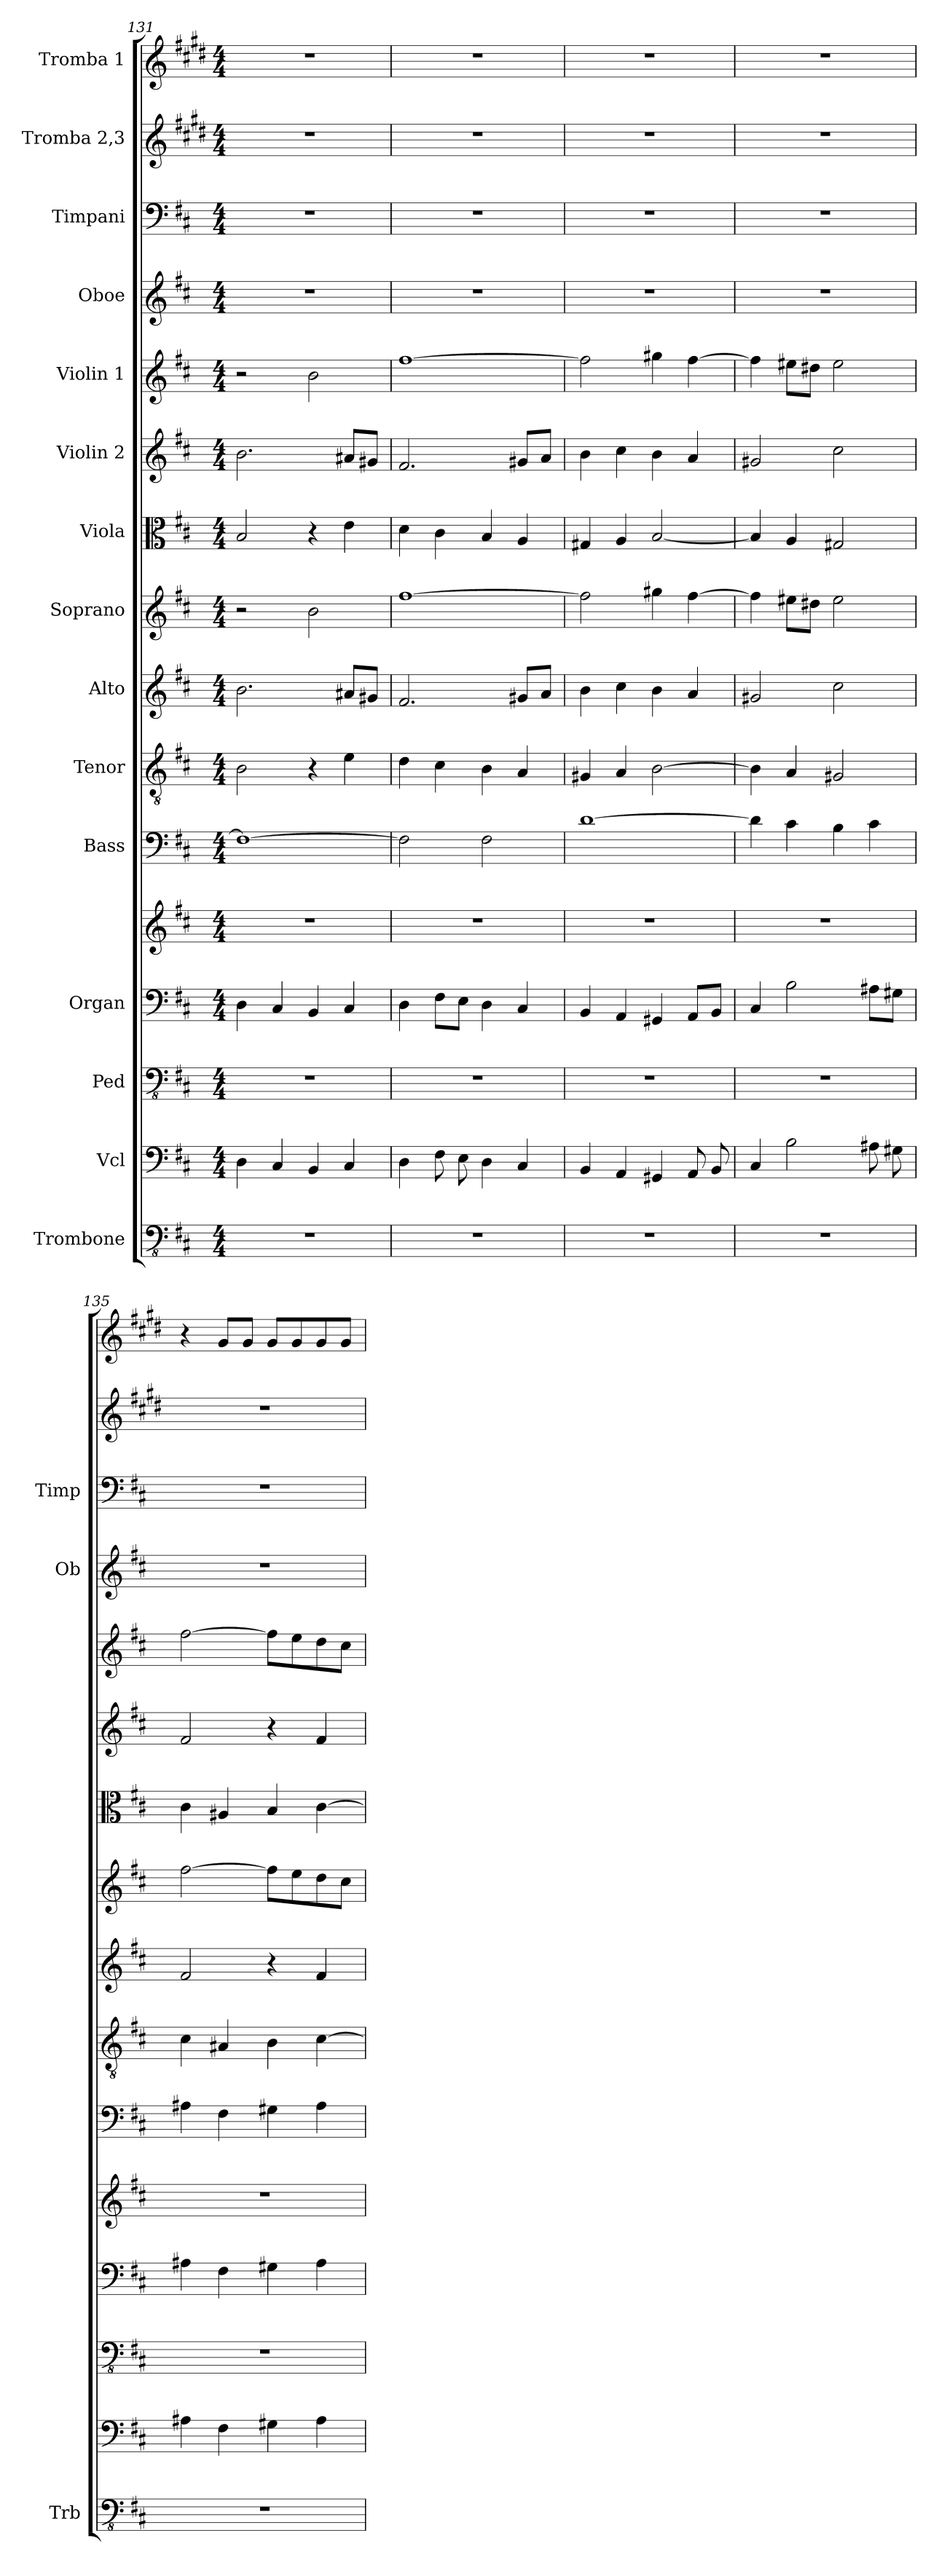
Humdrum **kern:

**kern	**kern	**kern	**kern	**kern	**kern	**kern	**kern	**kern	**kern	**kern	**kern	**kern	**kern	**kern	**kern
*part15	*part14	*part13	*part12	*part12	*part11	*part10	*part9	*part8	*part7	*part6	*part5	*part4	*part3	*part2	*part1
*staff16	*staff15	*staff14	*staff13	*staff12	*staff11	*staff10	*staff9	*staff8	*staff7	*staff6	*staff5	*staff4	*staff3	*staff2	*staff1
*I"Trombone	*I"Vcl	*I"Ped	*I"Organ	*	*I"Bass	*I"Tenor	*I"Alto	*I"Soprano	*I"Viola	*I"Violin 2	*I"Violin 1	*I"Oboe	*I"Timpani	*I"Tromba 2,3	*I"Tromba 1
*I'Trb	*	*	*	*	*	*	*	*	*	*	*	*I'Ob	*I'Timp	*	*
*clefFv4	*clefF4	*clefFv4	*clefF4	*clefG2	*clefF4	*clefGv2	*clefG2	*clefG2	*clefC3	*clefG2	*clefG2	*clefG2	*clefF4	*clefG2	*clefG2
*	*	*	*	*	*	*	*	*	*	*	*	*	*	*ITrd1c2	*ITrd1c2
*k[f#c#]	*k[f#c#]	*k[f#c#]	*k[f#c#]	*k[f#c#]	*k[f#c#]	*k[f#c#]	*k[f#c#]	*k[f#c#]	*k[f#c#]	*k[f#c#]	*k[f#c#]	*k[f#c#]	*k[f#c#]	*k[f#c#]	*k[f#c#]
*M4/4	*M4/4	*M4/4	*M4/4	*M4/4	*M4/4	*M4/4	*M4/4	*M4/4	*M4/4	*M4/4	*M4/4	*M4/4	*M4/4	*M4/4	*M4/4
=131	=131	=131	=131	=131	=131	=131	=131	=131	=131	=131	=131	=131	=131	=131	=131
1r	4D\	1r	4D\	1r	1F#_	2B\	2.b\	2r	2B/	2.b\	2r	1r	1r	1r	1r
.	4C#/	.	4C#/	.	.	.	.	.	.	.	.	.	.	.	.
.	4BB/	.	4BB/	.	.	4r	.	2b\	4r	.	2b\	.	.	.	.
.	4C#/	.	4C#/	.	.	4e\	8a#X/L	.	4e\	8a#X/L	.	.	.	.	.
.	.	.	.	.	.	.	8g#X/J	.	.	8g#X/J	.	.	.	.	.
=132	=132	=132	=132	=132	=132	=132	=132	=132	=132	=132	=132	=132	=132	=132	=132
1r	4D\	1r	4D\	1r	2F#\]	4d\	2.f#/	[1ff#	4d\	2.f#/	[1ff#	1r	1r	1r	1r
.	8F#\	.	8F#\L	.	.	4c#\	.	.	4c#\	.	.	.	.	.	.
.	8E\	.	8E\J	.	.	.	.	.	.	.	.	.	.	.	.
.	4D\	.	4D\	.	2F#\	4B\	.	.	4B/	.	.	.	.	.	.
.	4C#/	.	4C#/	.	.	4A/	8g#X/L	.	4A/	8g#X/L	.	.	.	.	.
.	.	.	.	.	.	.	8a/J	.	.	8a/J	.	.	.	.	.
=133	=133	=133	=133	=133	=133	=133	=133	=133	=133	=133	=133	=133	=133	=133	=133
1r	4BB/	1r	4BB/	1r	[1d	4G#X/	4b\	2ff#\]	4G#X/	4b\	2ff#\]	1r	1r	1r	1r
.	4AA/	.	4AA/	.	.	4A/	4cc#\	.	4A/	4cc#\	.	.	.	.	.
.	4GG#X/	.	4GG#X/	.	.	[2B\	4b\	4gg#X\	[2B/	4b\	4gg#X\	.	.	.	.
.	8AA/	.	8AA/L	.	.	.	4a/	[4ff#\	.	4a/	[4ff#\	.	.	.	.
.	8BB/	.	8BB/J	.	.	.	.	.	.	.	.	.	.	.	.
=134	=134	=134	=134	=134	=134	=134	=134	=134	=134	=134	=134	=134	=134	=134	=134
1r	4C#/	1r	4C#/	1r	4d\]	4B\]	2g#X/	4ff#\]	4B/]	2g#X/	4ff#\]	1r	1r	1r	1r
.	2B\	.	2B\	.	4c#\	4A/	.	8ee#X\L	4A/	.	8ee#X\L	.	.	.	.
.	.	.	.	.	.	.	.	8dd#X\J	.	.	8dd#X\J	.	.	.	.
.	.	.	.	.	4B\	2G#X/	2cc#\	2ee#\	2G#X/	2cc#\	2ee#\	.	.	.	.
.	8A#X\	.	8A#X\L	.	4c#\	.	.	.	.	.	.	.	.	.	.
.	8G#X\	.	8G#X\J	.	.	.	.	.	.	.	.	.	.	.	.
!!LO:PB:g=z
=135	=135	=135	=135	=135	=135	=135	=135	=135	=135	=135	=135	=135	=135	=135	=135
1r	4A#X\	1r	4A#X\	1r	4A#X\	4c#\	2f#/	[2ff#\	4c#\	2f#/	[2ff#\	1r	1r	1r	4r
.	4F#\	.	4F#\	.	4F#\	4A#X/	.	.	4A#X/	.	.	.	.	.	8f#/L
.	.	.	.	.	.	.	.	.	.	.	.	.	.	.	8f#/J
.	4G#X\	.	4G#X\	.	4G#X\	4B\	4r	8ff#\L]	4B/	4r	8ff#\L]	.	.	.	8f#/L
.	.	.	.	.	.	.	.	8ee\	.	.	8ee\	.	.	.	8f#/
.	4A#\	.	4A#\	.	4A#\	[4c#\	4f#/	8dd\	[4c#\	4f#/	8dd\	.	.	.	8f#/
.	.	.	.	.	.	.	.	8cc#\J	.	.	8cc#\J	.	.	.	8f#/J
=	=	=	=	=	=	=	=	=	=	=	=	=	=	=	=
*-	*-	*-	*-	*-	*-	*-	*-	*-	*-	*-	*-	*-	*-	*-	*-
